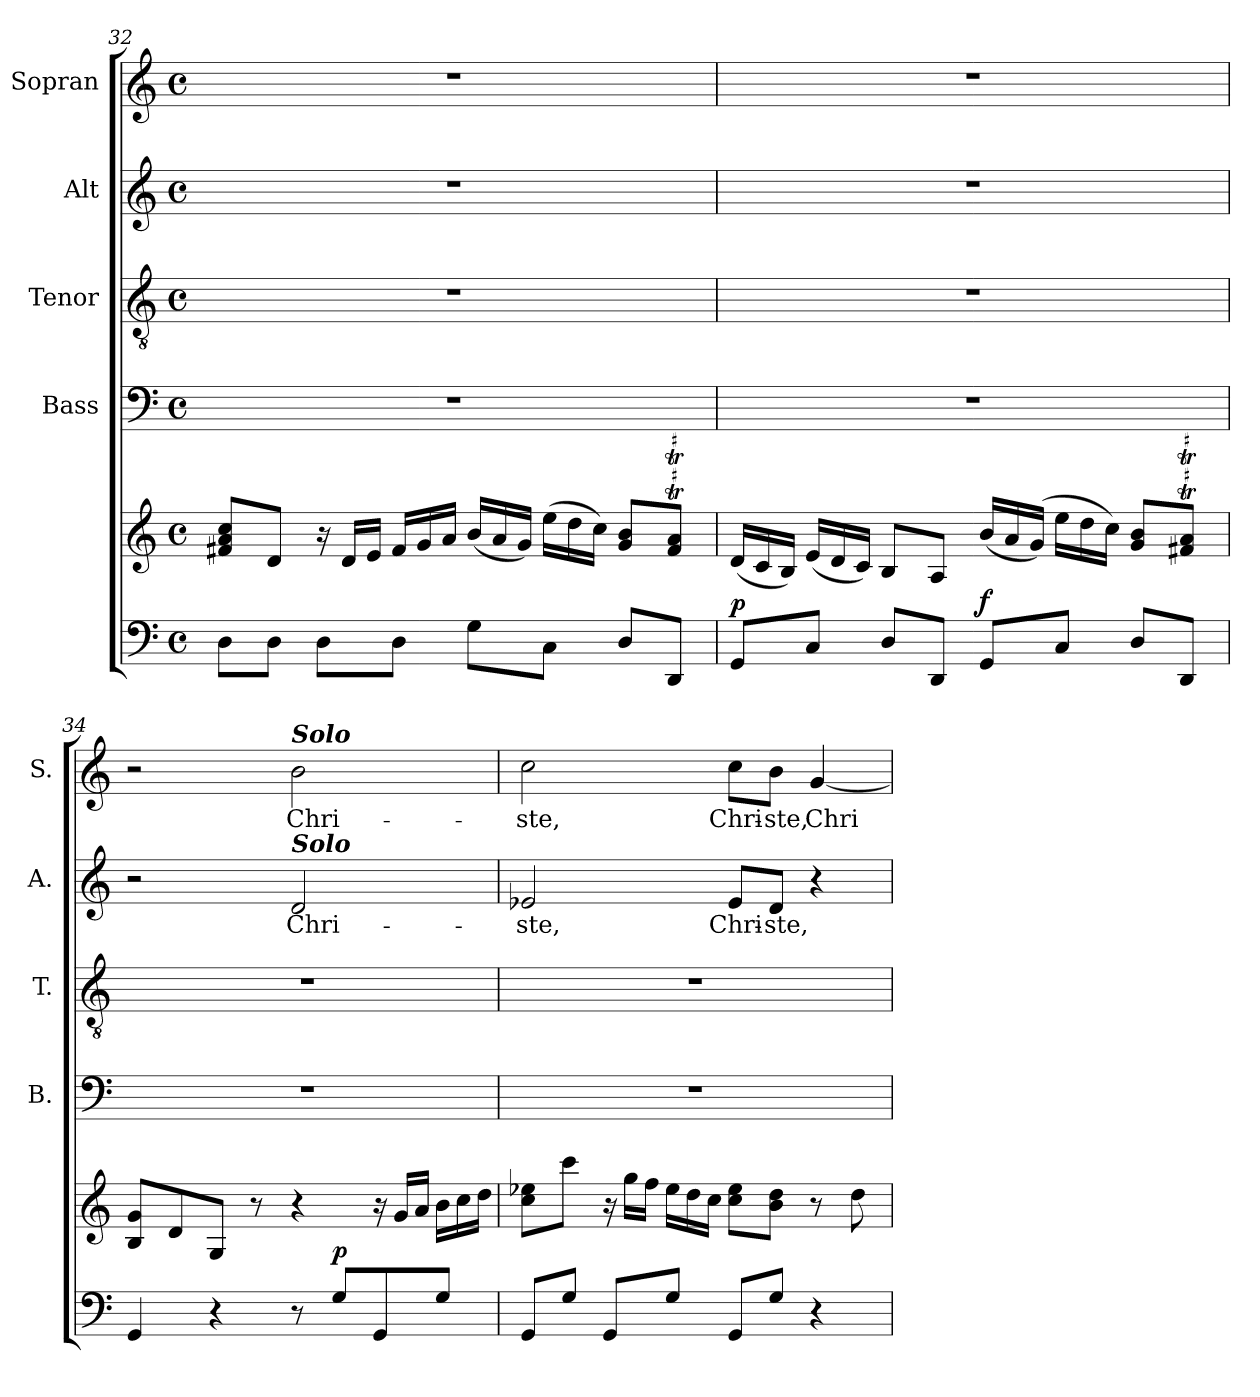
**kern	**kern	**dynam	**kern	**kern	**kern	**text	**kern	**text
*part5	*part5	*part5	*part4	*part3	*part2	*part2	*part1	*part1
*staff6	*staff5	*staff5/6	*staff4	*staff3	*staff2	*staff2	*staff1	*staff1
*	*	*	*I"Bass	*I"Tenor	*I"Alt	*	*I"Sopran	*
*	*	*	*I'B.	*I'T.	*I'A.	*	*I'S.	*
!!LO:PB:g=z
*clefF4	*clefG2	*	*clefF4	*clefGv2	*clefG2	*	*clefG2	*
*k[]	*k[]	*	*k[]	*k[]	*k[]	*	*k[]	*
*C:	*C:	*	*C:	*C:	*C:	*	*C:	*
*M4/4	*M4/4	*	*M4/4	*M4/4	*M4/4	*	*M4/4	*
*met(c)	*met(c)	*	*met(c)	*met(c)	*met(c)	*	*met(c)	*
=32	=32	=32	=32	=32	=32	=32	=32	=32
8D\L	8f#X/ 8a/ 8cc/L	.	1r	1r	1r	.	1r	.
8D\J	8d/J	.	.	.	.	.	.	.
*	*Xtuplet	*	*	*	*	*	*	*
8D\L	24r	.	.	.	.	.	.	.
.	24d/LL	.	.	.	.	.	.	.
.	24e/JJ	.	.	.	.	.	.	.
8D\J	24f#/LL	.	.	.	.	.	.	.
.	24g/	.	.	.	.	.	.	.
.	24a/JJ	.	.	.	.	.	.	.
8G\L	(<24b/LL	.	.	.	.	.	.	.
.	24a/	.	.	.	.	.	.	.
.	24g/JJ)	.	.	.	.	.	.	.
8C\J	(>24ee\LL	.	.	.	.	.	.	.
.	24dd\	.	.	.	.	.	.	.
.	24cc\JJ)	.	.	.	.	.	.	.
8D/L	8g/ 8b/L	.	.	.	.	.	.	.
8DD/J	8f#/T 8a/TJ	.	.	.	.	.	.	.
=33	=33	=33	=33	=33	=33	=33	=33	=33
!	!	!LO:DY:a=2	!	!	!	!	!	!
8GG/L	(<24d/LL	p	1r	1r	1r	.	1r	.
.	24c/	.	.	.	.	.	.	.
.	24B/JJ)	.	.	.	.	.	.	.
8C/J	(<24e/LL	.	.	.	.	.	.	.
.	24d/	.	.	.	.	.	.	.
.	24c/JJ)	.	.	.	.	.	.	.
8D/L	8B/L	.	.	.	.	.	.	.
8DD/J	8A/J	.	.	.	.	.	.	.
!	!	!LO:DY:a=2	!	!	!	!	!	!
8GG/L	(<24b/LL	f	.	.	.	.	.	.
.	24a/	.	.	.	.	.	.	.
.	(24g/JJ)	.	.	.	.	.	.	.
8C/J	24ee\LL	.	.	.	.	.	.	.
.	24dd\	.	.	.	.	.	.	.
.	24cc\JJ)	.	.	.	.	.	.	.
8D/L	8g/ 8b/L	.	.	.	.	.	.	.
8DD/J	8f#X/T 8a/TJ	.	.	.	.	.	.	.
=34	=34	=34	=34	=34	=34	=34	=34	=34
4GG/	8B/ 8g/L	.	1r	1r	2r	.	2r	.
.	8d/	.	.	.	.	.	.	.
4r	8G/J	.	.	.	.	.	.	.
.	8r	.	.	.	.	.	.	.
!	!	!	!	!	!	!	!LO:TX:a:Bi:t=Solo	!
!	!	!	!	!	!LO:TX:a:Bi:t=Solo	!	!	!
!	!	!	!	!	!	!LO:LY:b	!	!LO:LY:b
8r	4r	.	.	.	2d/	Chri-	2b\	Chri-
!	!	!LO:DY:a=2	!	!	!	!	!	!
8G/L	.	p	.	.	.	.	.	.
8GG/	24r	.	.	.	.	.	.	.
.	24g/LL	.	.	.	.	.	.	.
.	24a/JJ	.	.	.	.	.	.	.
8G/J	24b\LL	.	.	.	.	.	.	.
.	24cc\	.	.	.	.	.	.	.
.	24dd\JJ	.	.	.	.	.	.	.
!!LO:LB:g=z
=35	=35	=35	=35	=35	=35	=35	=35	=35
!	!	!	!	!	!	!LO:LY:b	!	!LO:LY:b
8GG/L	8cc\ 8ee-X\L	.	1r	1r	2e-X/	-ste,	2cc\	-ste,
8G/J	8ccc\J	.	.	.	.	.	.	.
8GG/L	24r	.	.	.	.	.	.	.
.	24gg\LL	.	.	.	.	.	.	.
.	24ff\JJ	.	.	.	.	.	.	.
8G/J	24ee-\LL	.	.	.	.	.	.	.
.	24dd\	.	.	.	.	.	.	.
.	24cc\JJ	.	.	.	.	.	.	.
!	!	!	!	!	!	!LO:LY:b	!	!LO:LY:b
8GG/L	8cc\ 8ee-\L	.	.	.	8e-/L	Chri-	8cc\L	Chri-
!	!	!	!	!	!	!LO:LY:b	!	!LO:LY:b
8G/J	8b\ 8dd\J	.	.	.	8d/J	-ste,	8b\J	-ste,
!	!	!	!	!	!	!	!	!LO:LY:b
4r	8r	.	.	.	4r	.	[4g/	Chri-
.	8dd\	.	.	.	.	.	.	.
=	=	=	=	=	=	=	=	=
*-	*-	*-	*-	*-	*-	*-	*-	*-
